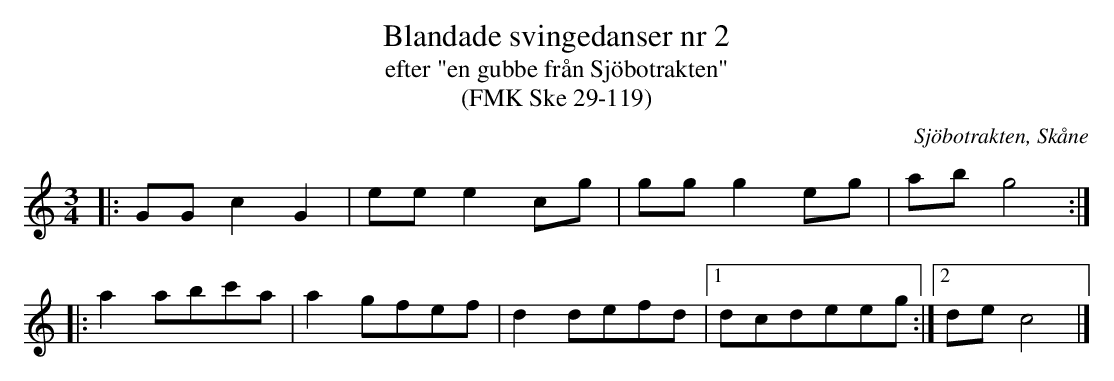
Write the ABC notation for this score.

X:1
T:Blandade svingedanser nr 2
T:efter "en gubbe från Sjöbotrakten"
T:(FMK Ske 29-119)
O:Sjöbotrakten, Skåne
M:3/4
L:1/8
Q:108
K:C
|: GG c2 G2 | ee e2 cg | gg g2 eg | ab g4 :|
|: a2 abc'a | a2 gfef | d2 defd |1 dcdeeg :|2 de c4 |]
